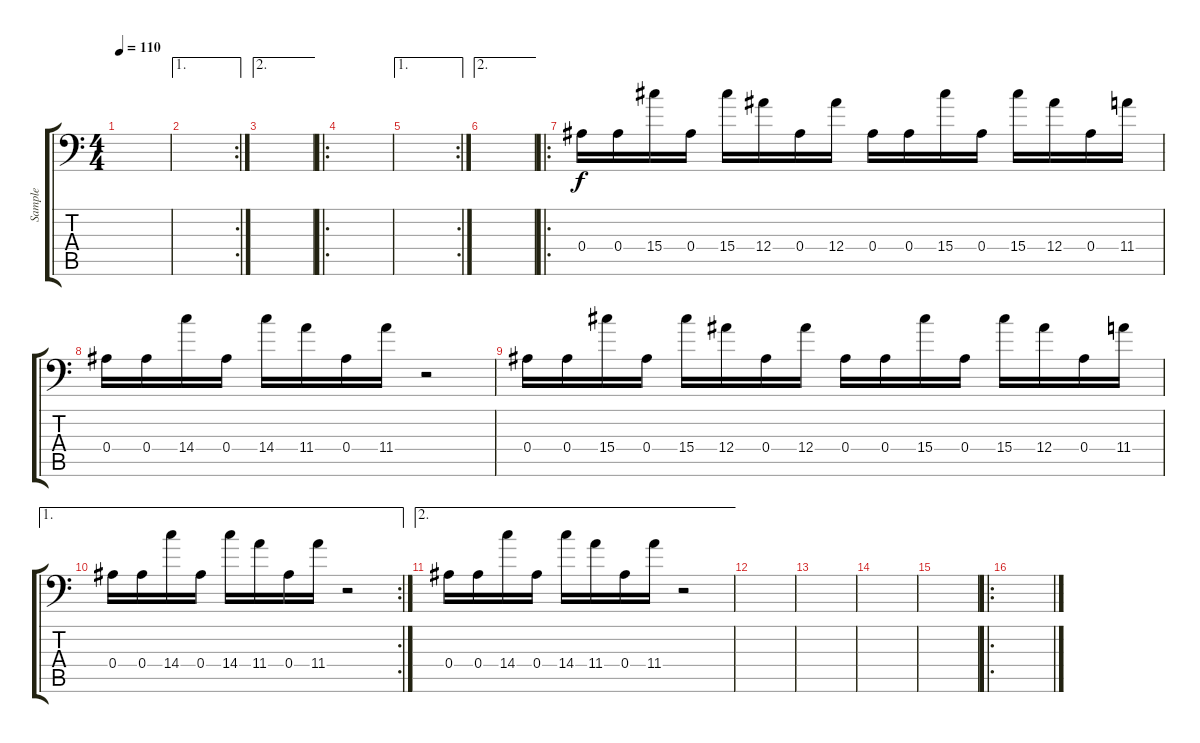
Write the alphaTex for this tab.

\track ("Sample" "Sample") {instrument synthbass1}
\staff {score tabs}
\tuning (C4 G3 Eb3 Bb2 F2 Bb1) {hide}
\ts (4 4)
\tempo 110
\clef f4
\ks c
|
\ae 1
\rc 2
|
\ae 2
|
\ro
|
\ae 1
\rc 2
|
\ae 2
|
\ro
0.4.16 0.4.16 15.4.16 0.4.16 15.4.16 12.4.16 0.4.16 12.4.16 0.4.16 0.4.16 15.4.16 0.4.16 15.4.16 12.4.16 0.4.16 11.4.16 |
0.4.16 0.4.16 14.4.16 0.4.16 14.4.16 11.4.16 0.4.16 11.4.16 r.2 |
0.4.16 0.4.16 15.4.16 0.4.16 15.4.16 12.4.16 0.4.16 12.4.16 0.4.16 0.4.16 15.4.16 0.4.16 15.4.16 12.4.16 0.4.16 11.4.16 |
\ae 1
\rc 2
0.4.16 0.4.16 14.4.16 0.4.16 14.4.16 11.4.16 0.4.16 11.4.16 r.2 |
\ae 2
0.4.16 0.4.16 14.4.16 0.4.16 14.4.16 11.4.16 0.4.16 11.4.16 r.2 |
|
|
|
|
\ro
